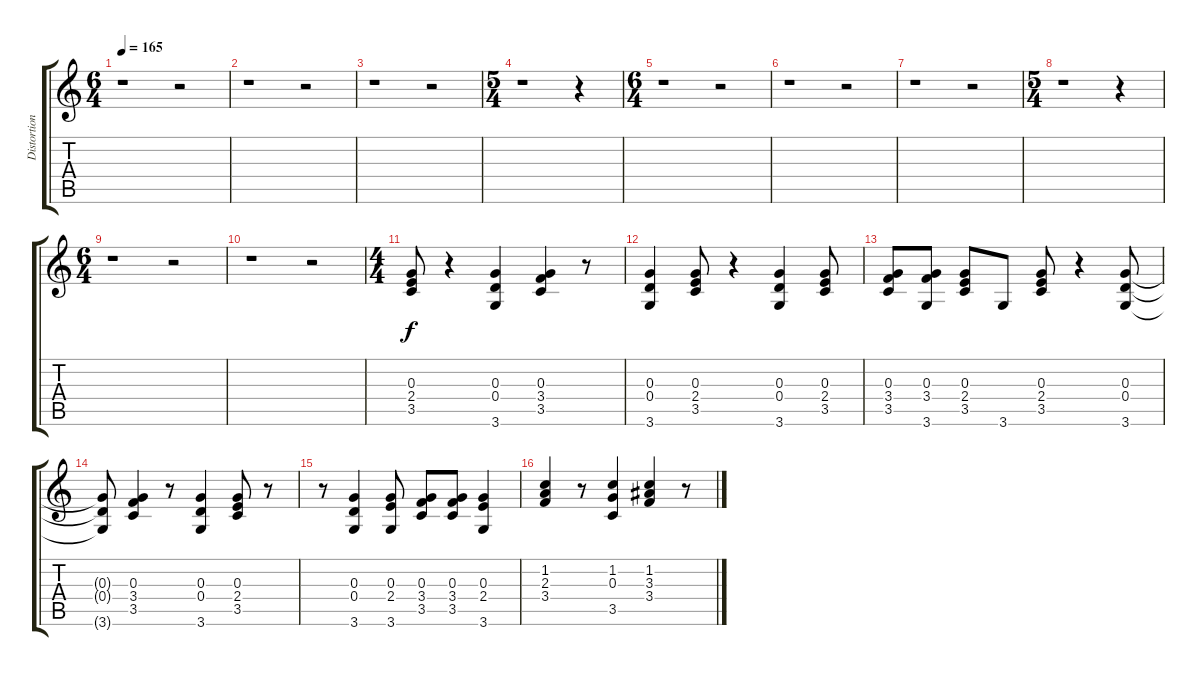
\track ("Distortion Gtr." "Distortion") {instrument distortionguitar}
\staff {score tabs}
\tuning (E4 B3 G3 D3 A2 E2) {hide}
\ts (6 4)
\tempo 165
\clef g2
\ks c
r.1{dy f} r.2 |
r.1 r.2 |
r.1 r.2 |
\ts (5 4)
r.1 r.4 |
\ts (6 4)
r.1 r.2 |
r.1 r.2 |
r.1 r.2 |
\ts (5 4)
r.1 r.4 |
\ts (6 4)
r.1 r.2 |
r.1 r.2 |
\ts (4 4)
(0.3 2.4 3.5).8 r.4 (0.3 0.4 3.6).4 (0.3 3.4 3.5).4 r.8 |
(0.3 0.4 3.6).4 (0.3 2.4 3.5).8 r.4 (0.3 0.4 3.6).4 (0.3 2.4 3.5).8 |
(0.3 3.4 3.5).8 (0.3 3.4 3.6).8 (0.3 2.4 3.5).8 3.6.8 (0.3 2.4 3.5).8 r.4 (0.3 0.4 3.6).8 |
(0.3{t} 0.4{t} 3.6{t}).8 (0.3 3.4 3.5).4 r.8 (0.3 0.4 3.6).4 (0.3 2.4 3.5).8 r.8 |
r.8 (0.3 0.4 3.6).4 (0.3 2.4 3.6).8 (0.3 3.4 3.5).8 (0.3 3.4 3.5).8 (0.3 2.4 3.6).4 |
(1.2 2.3 3.4).4 r.8 (1.2 0.3 3.5).4 (1.2 3.3 3.4).4 r.8
